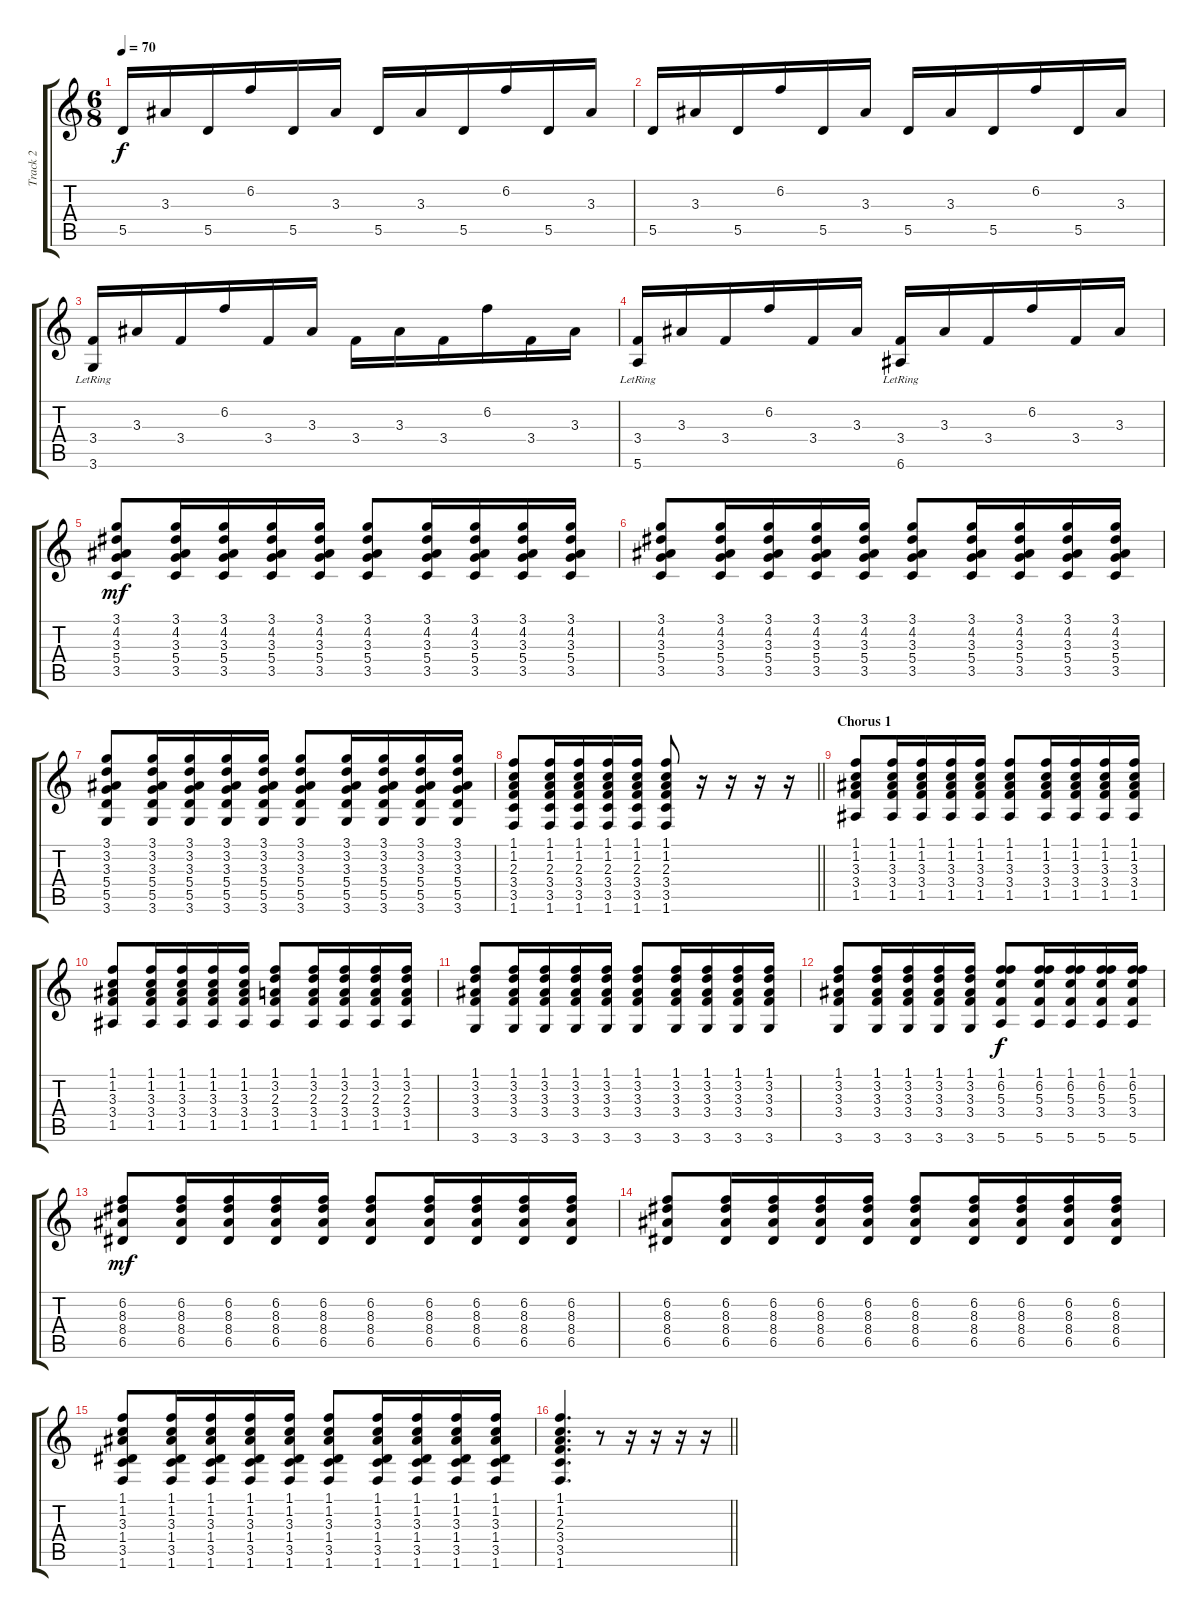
\track ("Track 2" "Track 2") {instrument acousticguitarsteel}
\staff {score tabs}
\tuning (E4 B3 G3 D3 A2 E2) {hide}
\ts (6 8)
\tempo 70
\clef g2
\ks c
5.5.16{dy f} 3.3.16 5.5.16 6.2.16 5.5.16 3.3.16 5.5.16 3.3.16 5.5.16 6.2.16 5.5.16 3.3.16 |
5.5.16 3.3.16 5.5.16 6.2.16 5.5.16 3.3.16 5.5.16 3.3.16 5.5.16 6.2.16 5.5.16 3.3.16 |
(3.4 3.6{lr}).16 3.3.16 3.4.16 6.2.16 3.4.16 3.3.16 3.4.16 3.3.16 3.4.16 6.2.16 3.4.16 3.3.16 |
(3.4 5.6{lr}).16 3.3.16 3.4.16 6.2.16 3.4.16 3.3.16 (3.4 6.6{lr}).16 3.3.16 3.4.16 6.2.16 3.4.16 3.3.16 |
(3.1 4.2 3.3 5.4 3.5).8{dy mf} (3.1 4.2 3.3 5.4 3.5).16 (3.1 4.2 3.3 5.4 3.5).16 (3.1 4.2 3.3 5.4 3.5).16 (3.1 4.2 3.3 5.4 3.5).16 (3.1 4.2 3.3 5.4 3.5).8 (3.1 4.2 3.3 5.4 3.5).16 (3.1 4.2 3.3 5.4 3.5).16 (3.1 4.2 3.3 5.4 3.5).16 (3.1 4.2 3.3 5.4 3.5).16 |
(3.1 4.2 3.3 5.4 3.5).8 (3.1 4.2 3.3 5.4 3.5).16 (3.1 4.2 3.3 5.4 3.5).16 (3.1 4.2 3.3 5.4 3.5).16 (3.1 4.2 3.3 5.4 3.5).16 (3.1 4.2 3.3 5.4 3.5).8 (3.1 4.2 3.3 5.4 3.5).16 (3.1 4.2 3.3 5.4 3.5).16 (3.1 4.2 3.3 5.4 3.5).16 (3.1 4.2 3.3 5.4 3.5).16 |
(3.1 3.2 3.3 5.4 5.5 3.6).8 (3.1 3.2 3.3 5.4 5.5 3.6).16 (3.1 3.2 3.3 5.4 5.5 3.6).16 (3.1 3.2 3.3 5.4 5.5 3.6).16 (3.1 3.2 3.3 5.4 5.5 3.6).16 (3.1 3.2 3.3 5.4 5.5 3.6).8 (3.1 3.2 3.3 5.4 5.5 3.6).16 (3.1 3.2 3.3 5.4 5.5 3.6).16 (3.1 3.2 3.3 5.4 5.5 3.6).16 (3.1 3.2 3.3 5.4 5.5 3.6).16 |
\barLineRight lightlight
(1.1 1.2 2.3 3.4 3.5 1.6).8 (1.1 1.2 2.3 3.4 3.5 1.6).16 (1.1 1.2 2.3 3.4 3.5 1.6).16 (1.1 1.2 2.3 3.4 3.5 1.6).16 (1.1 1.2 2.3 3.4 3.5 1.6).16 (1.1 1.2 2.3 3.4 3.5 1.6).8 r.16 r.16 r.16 r.16 |
\section ("" "Chorus 1")
(1.1 1.2 3.3 3.4 1.5).8 (1.1 1.2 3.3 3.4 1.5).16 (1.1 1.2 3.3 3.4 1.5).16 (1.1 1.2 3.3 3.4 1.5).16 (1.1 1.2 3.3 3.4 1.5).16 (1.1 1.2 3.3 3.4 1.5).8 (1.1 1.2 3.3 3.4 1.5).16 (1.1 1.2 3.3 3.4 1.5).16 (1.1 1.2 3.3 3.4 1.5).16 (1.1 1.2 3.3 3.4 1.5).16 |
(1.1 1.2 3.3 3.4 1.5).8 (1.1 1.2 3.3 3.4 1.5).16 (1.1 1.2 3.3 3.4 1.5).16 (1.1 1.2 3.3 3.4 1.5).16 (1.1 1.2 3.3 3.4 1.5).16 (1.1 3.2 2.3 3.4 1.5).8 (1.1 3.2 2.3 3.4 1.5).16 (1.1 3.2 2.3 3.4 1.5).16 (1.1 3.2 2.3 3.4 1.5).16 (1.1 3.2 2.3 3.4 1.5).16 |
(1.1 3.2 3.3 3.4 3.6).8 (1.1 3.2 3.3 3.4 3.6).16 (1.1 3.2 3.3 3.4 3.6).16 (1.1 3.2 3.3 3.4 3.6).16 (1.1 3.2 3.3 3.4 3.6).16 (1.1 3.2 3.3 3.4 3.6).8 (1.1 3.2 3.3 3.4 3.6).16 (1.1 3.2 3.3 3.4 3.6).16 (1.1 3.2 3.3 3.4 3.6).16 (1.1 3.2 3.3 3.4 3.6).16 |
(1.1 3.2 3.3 3.4 3.6).8 (1.1 3.2 3.3 3.4 3.6).16 (1.1 3.2 3.3 3.4 3.6).16 (1.1 3.2 3.3 3.4 3.6).16 (1.1 3.2 3.3 3.4 3.6).16 (1.1 6.2 5.3 3.4 5.6).8{dy f} (1.1 6.2 5.3 3.4 5.6).16 (1.1 6.2 5.3 3.4 5.6).16 (1.1 6.2 5.3 3.4 5.6).16 (1.1 6.2 5.3 3.4 5.6).16 |
(6.2 8.3 8.4 6.5).8{dy mf} (6.2 8.3 8.4 6.5).16 (6.2 8.3 8.4 6.5).16 (6.2 8.3 8.4 6.5).16 (6.2 8.3 8.4 6.5).16 (6.2 8.3 8.4 6.5).8 (6.2 8.3 8.4 6.5).16 (6.2 8.3 8.4 6.5).16 (6.2 8.3 8.4 6.5).16 (6.2 8.3 8.4 6.5).16 |
(6.2 8.3 8.4 6.5).8 (6.2 8.3 8.4 6.5).16 (6.2 8.3 8.4 6.5).16 (6.2 8.3 8.4 6.5).16 (6.2 8.3 8.4 6.5).16 (6.2 8.3 8.4 6.5).8 (6.2 8.3 8.4 6.5).16 (6.2 8.3 8.4 6.5).16 (6.2 8.3 8.4 6.5).16 (6.2 8.3 8.4 6.5).16 |
(1.1 1.2 3.3 1.4 3.5 1.6).8 (1.1 1.2 3.3 1.4 3.5 1.6).16 (1.1 1.2 3.3 1.4 3.5 1.6).16 (1.1 1.2 3.3 1.4 3.5 1.6).16 (1.1 1.2 3.3 1.4 3.5 1.6).16 (1.1 1.2 3.3 1.4 3.5 1.6).8 (1.1 1.2 3.3 1.4 3.5 1.6).16 (1.1 1.2 3.3 1.4 3.5 1.6).16 (1.1 1.2 3.3 1.4 3.5 1.6).16 (1.1 1.2 3.3 1.4 3.5 1.6).16 |
\barLineRight lightlight
(1.1 1.2 2.3 3.4 3.5 1.6).4{d} r.8 r.16 r.16 r.16 r.16
